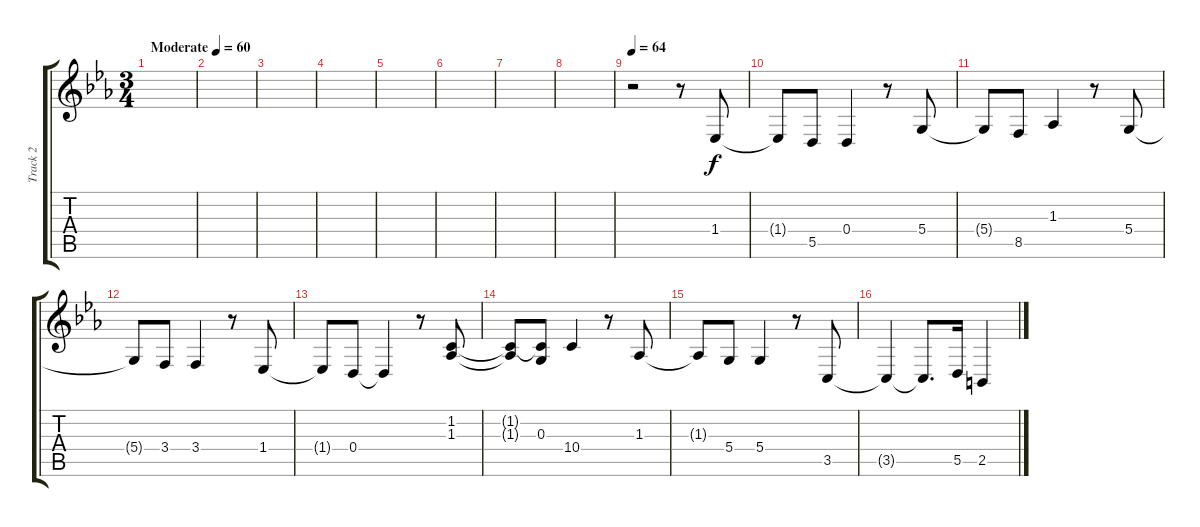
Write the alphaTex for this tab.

\track ("Track 2" "Track 2") {instrument churchorgan}
\staff {score tabs}
\tuning (E4 B3 G3 D3 A2 E2) {hide}
\ts (3 4)
\tempo (60 "Moderate")
\clef g2
\ks cminor
|
|
|
|
|
|
|
|
\tempo 64
r.2 r.8 1.4.8 |
1.4{t}.8 5.5.8 0.4.4 r.8 5.4.8 |
5.4{t}.8 8.5.8 1.3.4 r.8 5.4.8 |
5.4{t}.8 3.4.8 3.4.4 r.8 1.4.8 |
1.4{t}.8 0.4.8 0.4{t}.4 r.8 (1.2 1.3).8 |
(1.2{t} 1.3{t}).8 (1.2{t} 0.3).8 10.4.4 r.8 1.3.8 |
1.3{t}.8 5.4.8 5.4.4 r.8 3.5.8 |
3.5{t}.4 3.5{t}.8{d} 5.5.16 2.5.4
